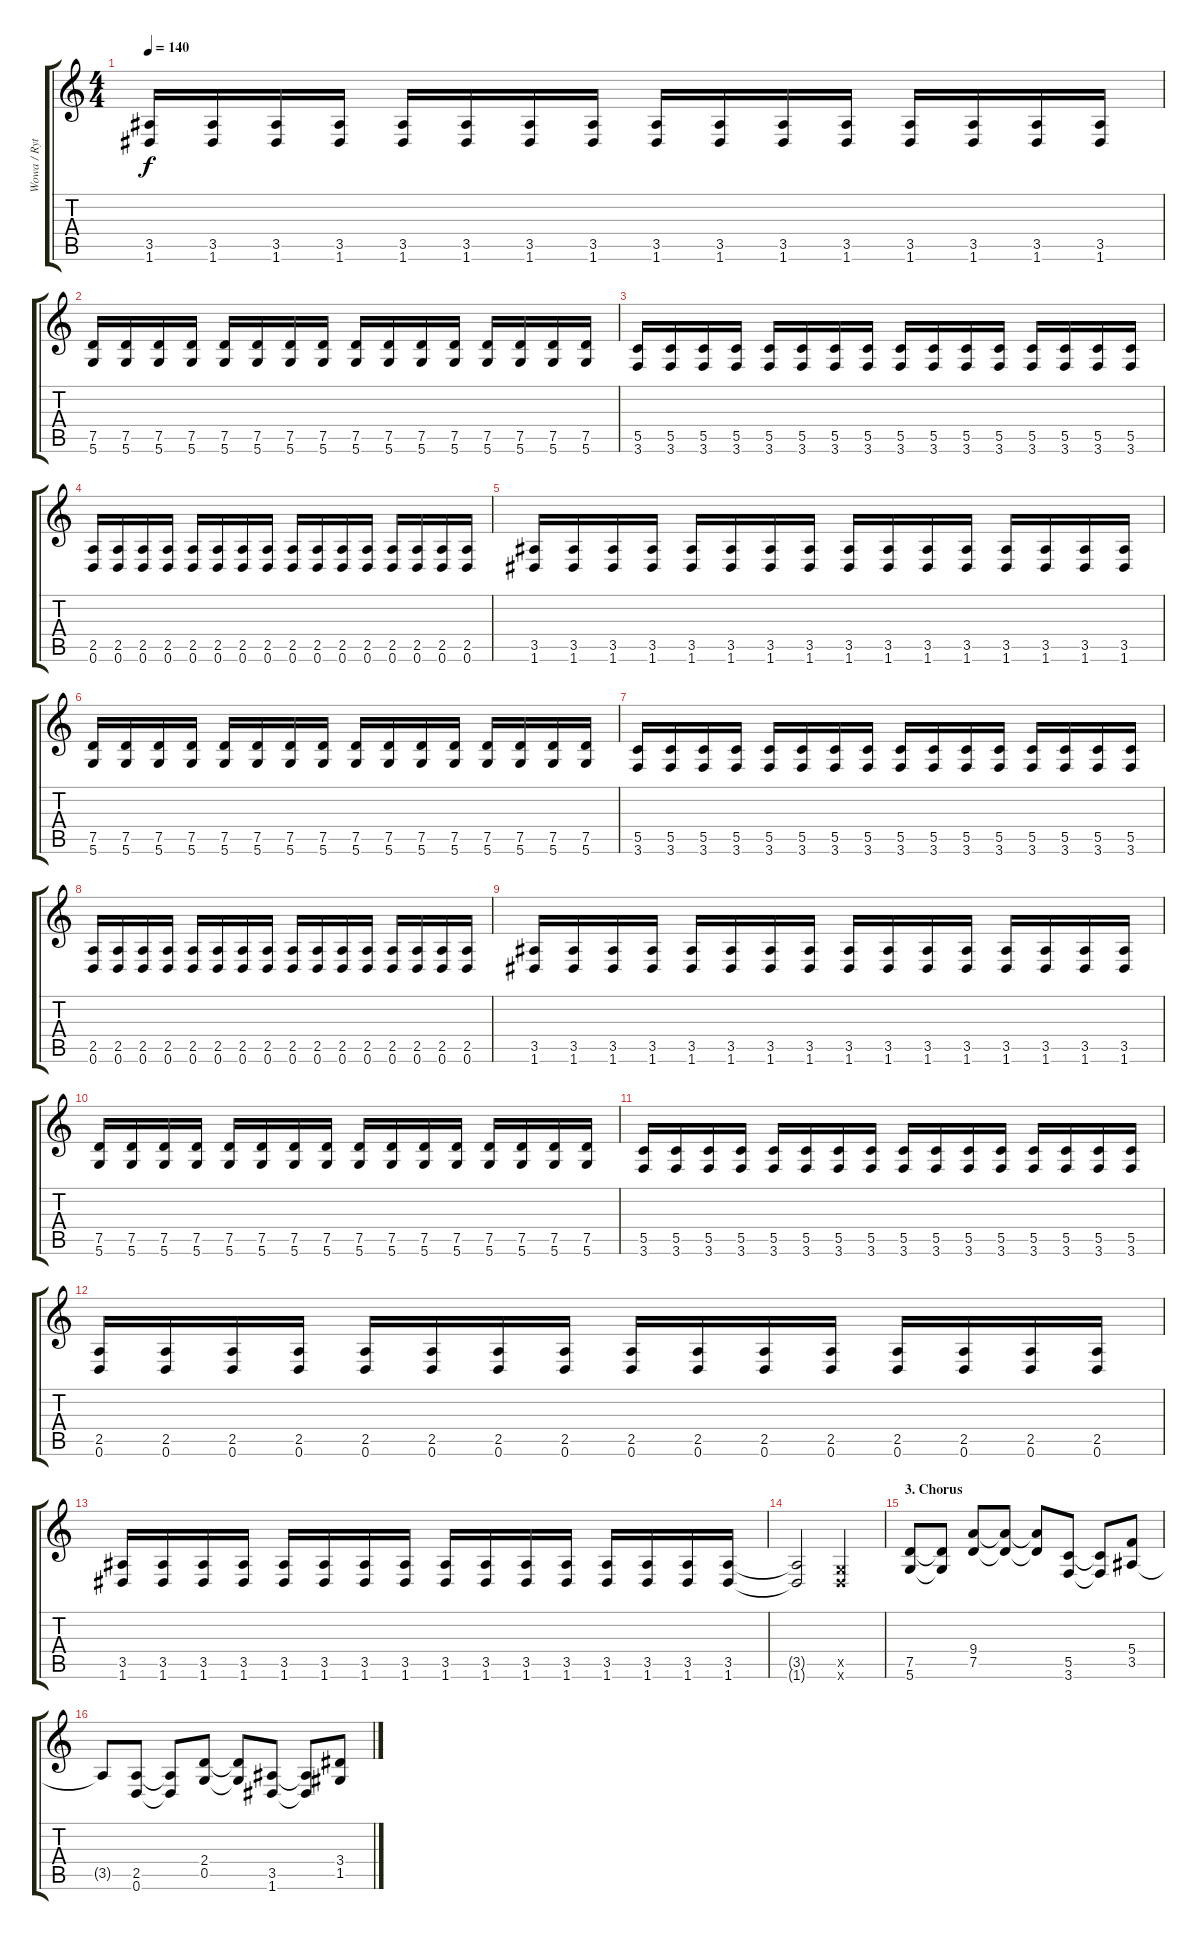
\track ("Wowa / Rythm Guitar" "Wowa / Ryt") {instrument distortionguitar}
\staff {score tabs}
\tuning (D4 A3 F3 C3 G2 D2) {hide}
\ts (4 4)
\tempo 140
\clef g2
\ks c
(3.5 1.6).16{dy f} (3.5 1.6).16 (3.5 1.6).16 (3.5 1.6).16 (3.5 1.6).16 (3.5 1.6).16 (3.5 1.6).16 (3.5 1.6).16 (3.5 1.6).16 (3.5 1.6).16 (3.5 1.6).16 (3.5 1.6).16 (3.5 1.6).16 (3.5 1.6).16 (3.5 1.6).16 (3.5 1.6).16 |
(7.5 5.6).16 (7.5 5.6).16 (7.5 5.6).16 (7.5 5.6).16 (7.5 5.6).16 (7.5 5.6).16 (7.5 5.6).16 (7.5 5.6).16 (7.5 5.6).16 (7.5 5.6).16 (7.5 5.6).16 (7.5 5.6).16 (7.5 5.6).16 (7.5 5.6).16 (7.5 5.6).16 (7.5 5.6).16 |
(5.5 3.6).16 (5.5 3.6).16 (5.5 3.6).16 (5.5 3.6).16 (5.5 3.6).16 (5.5 3.6).16 (5.5 3.6).16 (5.5 3.6).16 (5.5 3.6).16 (5.5 3.6).16 (5.5 3.6).16 (5.5 3.6).16 (5.5 3.6).16 (5.5 3.6).16 (5.5 3.6).16 (5.5 3.6).16 |
(2.5 0.6).16 (2.5 0.6).16 (2.5 0.6).16 (2.5 0.6).16 (2.5 0.6).16 (2.5 0.6).16 (2.5 0.6).16 (2.5 0.6).16 (2.5 0.6).16 (2.5 0.6).16 (2.5 0.6).16 (2.5 0.6).16 (2.5 0.6).16 (2.5 0.6).16 (2.5 0.6).16 (2.5 0.6).16 |
(3.5 1.6).16 (3.5 1.6).16 (3.5 1.6).16 (3.5 1.6).16 (3.5 1.6).16 (3.5 1.6).16 (3.5 1.6).16 (3.5 1.6).16 (3.5 1.6).16 (3.5 1.6).16 (3.5 1.6).16 (3.5 1.6).16 (3.5 1.6).16 (3.5 1.6).16 (3.5 1.6).16 (3.5 1.6).16 |
(7.5 5.6).16{volume 14 balance 11} (7.5 5.6).16 (7.5 5.6).16 (7.5 5.6).16 (7.5 5.6).16 (7.5 5.6).16 (7.5 5.6).16 (7.5 5.6).16 (7.5 5.6).16 (7.5 5.6).16 (7.5 5.6).16 (7.5 5.6).16 (7.5 5.6).16 (7.5 5.6).16 (7.5 5.6).16 (7.5 5.6).16 |
(5.5 3.6).16 (5.5 3.6).16 (5.5 3.6).16 (5.5 3.6).16 (5.5 3.6).16 (5.5 3.6).16 (5.5 3.6).16 (5.5 3.6).16 (5.5 3.6).16 (5.5 3.6).16 (5.5 3.6).16 (5.5 3.6).16 (5.5 3.6).16 (5.5 3.6).16 (5.5 3.6).16 (5.5 3.6).16 |
(2.5 0.6).16 (2.5 0.6).16 (2.5 0.6).16 (2.5 0.6).16 (2.5 0.6).16 (2.5 0.6).16 (2.5 0.6).16 (2.5 0.6).16 (2.5 0.6).16 (2.5 0.6).16 (2.5 0.6).16 (2.5 0.6).16 (2.5 0.6).16 (2.5 0.6).16 (2.5 0.6).16 (2.5 0.6).16 |
(3.5 1.6).16 (3.5 1.6).16 (3.5 1.6).16 (3.5 1.6).16 (3.5 1.6).16 (3.5 1.6).16 (3.5 1.6).16 (3.5 1.6).16 (3.5 1.6).16 (3.5 1.6).16 (3.5 1.6).16 (3.5 1.6).16 (3.5 1.6).16 (3.5 1.6).16 (3.5 1.6).16 (3.5 1.6).16 |
(7.5 5.6).16{volume 13 balance 11} (7.5 5.6).16 (7.5 5.6).16 (7.5 5.6).16 (7.5 5.6).16 (7.5 5.6).16 (7.5 5.6).16 (7.5 5.6).16 (7.5 5.6).16 (7.5 5.6).16 (7.5 5.6).16 (7.5 5.6).16 (7.5 5.6).16 (7.5 5.6).16 (7.5 5.6).16 (7.5 5.6).16 |
(5.5 3.6).16 (5.5 3.6).16 (5.5 3.6).16 (5.5 3.6).16 (5.5 3.6).16 (5.5 3.6).16 (5.5 3.6).16 (5.5 3.6).16 (5.5 3.6).16 (5.5 3.6).16 (5.5 3.6).16 (5.5 3.6).16 (5.5 3.6).16 (5.5 3.6).16 (5.5 3.6).16 (5.5 3.6).16 |
(2.5 0.6).16 (2.5 0.6).16 (2.5 0.6).16 (2.5 0.6).16 (2.5 0.6).16 (2.5 0.6).16 (2.5 0.6).16 (2.5 0.6).16 (2.5 0.6).16 (2.5 0.6).16 (2.5 0.6).16 (2.5 0.6).16 (2.5 0.6).16 (2.5 0.6).16 (2.5 0.6).16 (2.5 0.6).16 |
(3.5 1.6).16 (3.5 1.6).16 (3.5 1.6).16 (3.5 1.6).16 (3.5 1.6).16 (3.5 1.6).16 (3.5 1.6).16 (3.5 1.6).16 (3.5 1.6).16 (3.5 1.6).16 (3.5 1.6).16 (3.5 1.6).16 (3.5 1.6).16 (3.5 1.6).16 (3.5 1.6).16 (3.5 1.6).16 |
(3.5{t} 1.6{t}).2 (0.5{x} 0.6{x}).2 |
\section ("" "3. Chorus")
(7.5 5.6).8{volume 12 balance 14} (7.5{t} 5.6{t}).8 (9.4 7.5).8 (9.4{t} 7.5{t}).8 (9.4{t} 7.5{t}).8 (5.5 3.6).8 (5.5{t} 3.6{t}).8 (5.4 3.5).8 |
3.5{t}.8 (2.5 0.6).8 (2.5{t} 0.6{t}).8 (2.4 0.5).8 (2.4{t} 0.5{t}).8 (3.5 1.6).8 (3.5{t} 1.6{t}).8 (3.4 1.5).8
